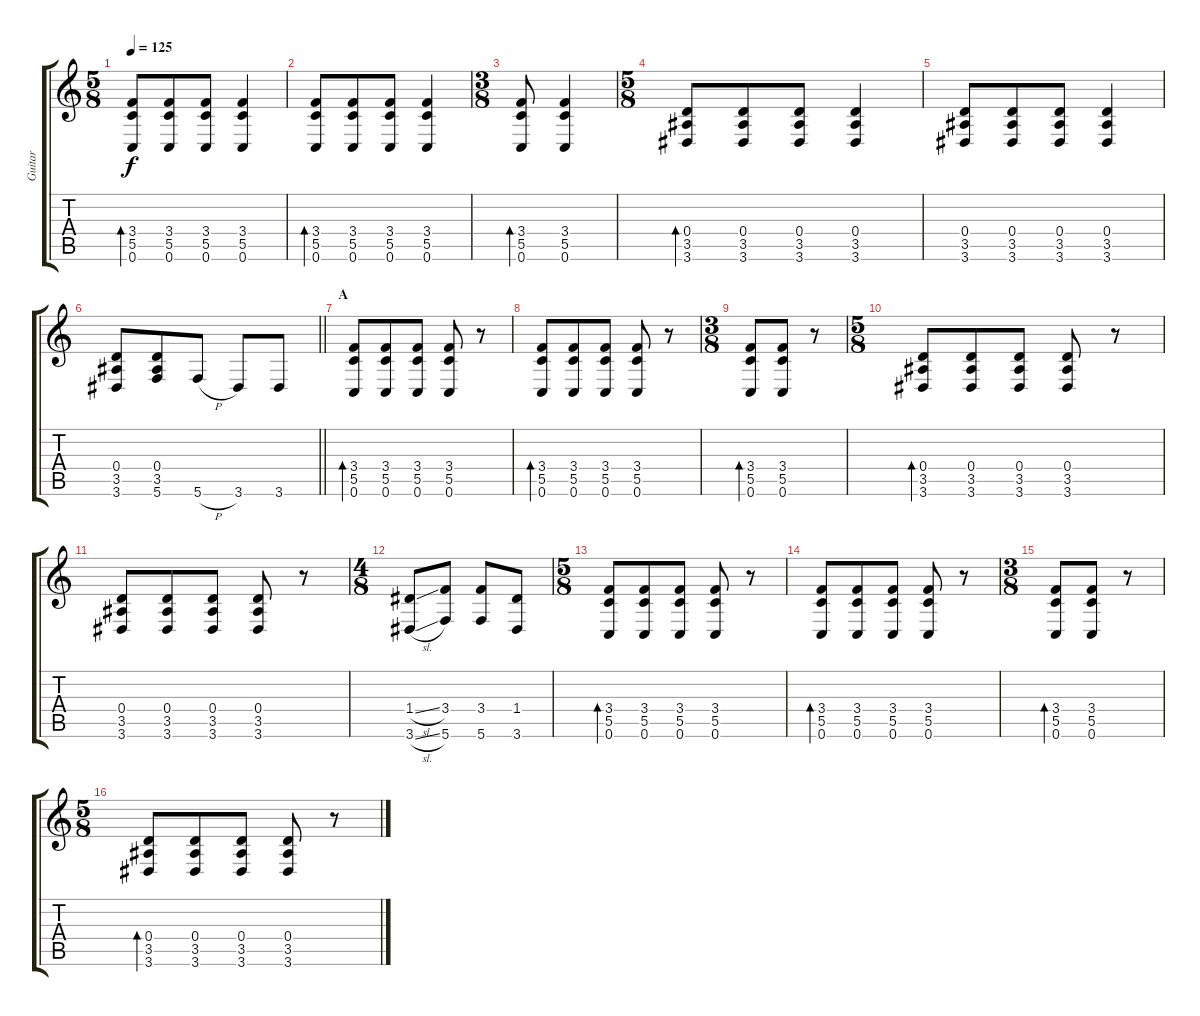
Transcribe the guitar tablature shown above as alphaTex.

\track ("Guitar" "Guitar") {instrument electricguitarmuted}
\staff {score tabs}
\tuning (G4 E4 A3 D3 G2 C2) {hide}
\ts (5 8)
\tempo 125
\clef g2
\ks c
(3.4 5.5 0.6).8{bd 240 dy f} (3.4 5.5 0.6).8 (3.4 5.5 0.6).8 (3.4 5.5 0.6).4 |
(3.4 5.5 0.6).8{bd 240} (3.4 5.5 0.6).8 (3.4 5.5 0.6).8 (3.4 5.5 0.6).4 |
\ts (3 8)
(3.4 5.5 0.6).8{bd 240} (3.4 5.5 0.6).4 |
\ts (5 8)
(0.4 3.5 3.6).8{bd 240} (0.4 3.5 3.6).8 (0.4 3.5 3.6).8 (0.4 3.5 3.6).4 |
(0.4 3.5 3.6).8 (0.4 3.5 3.6).8 (0.4 3.5 3.6).8 (0.4 3.5 3.6).4 |
\barLineRight lightlight
(0.4 3.5 3.6).8 (0.4 3.5 5.6).8 5.6{h}.8 3.6.8 3.6.8 |
\section ("" "A")
(3.4 5.5 0.6).8{bd 240 instrument electricguitarmuted} (3.4 5.5 0.6).8 (3.4 5.5 0.6).8 (3.4 5.5 0.6).8 r.8 |
(3.4 5.5 0.6).8{bd 240} (3.4 5.5 0.6).8 (3.4 5.5 0.6).8 (3.4 5.5 0.6).8 r.8 |
\ts (3 8)
(3.4 5.5 0.6).8{bd 240} (3.4 5.5 0.6).8 r.8 |
\ts (5 8)
(0.4 3.5 3.6).8{bd 240} (0.4 3.5 3.6).8 (0.4 3.5 3.6).8 (0.4 3.5 3.6).8 r.8 |
(0.4 3.5 3.6).8 (0.4 3.5 3.6).8 (0.4 3.5 3.6).8 (0.4 3.5 3.6).8 r.8 |
\ts (4 8)
(1.4{sl} 3.6{sl}).8 (3.4 5.6).8 (3.4 5.6).8 (1.4 3.6).8 |
\ts (5 8)
(3.4 5.5 0.6).8{bd 240} (3.4 5.5 0.6).8 (3.4 5.5 0.6).8 (3.4 5.5 0.6).8 r.8 |
(3.4 5.5 0.6).8{bd 240} (3.4 5.5 0.6).8 (3.4 5.5 0.6).8 (3.4 5.5 0.6).8 r.8 |
\ts (3 8)
(3.4 5.5 0.6).8{bd 240} (3.4 5.5 0.6).8 r.8 |
\ts (5 8)
(0.4 3.5 3.6).8{bd 240} (0.4 3.5 3.6).8 (0.4 3.5 3.6).8 (0.4 3.5 3.6).8 r.8
